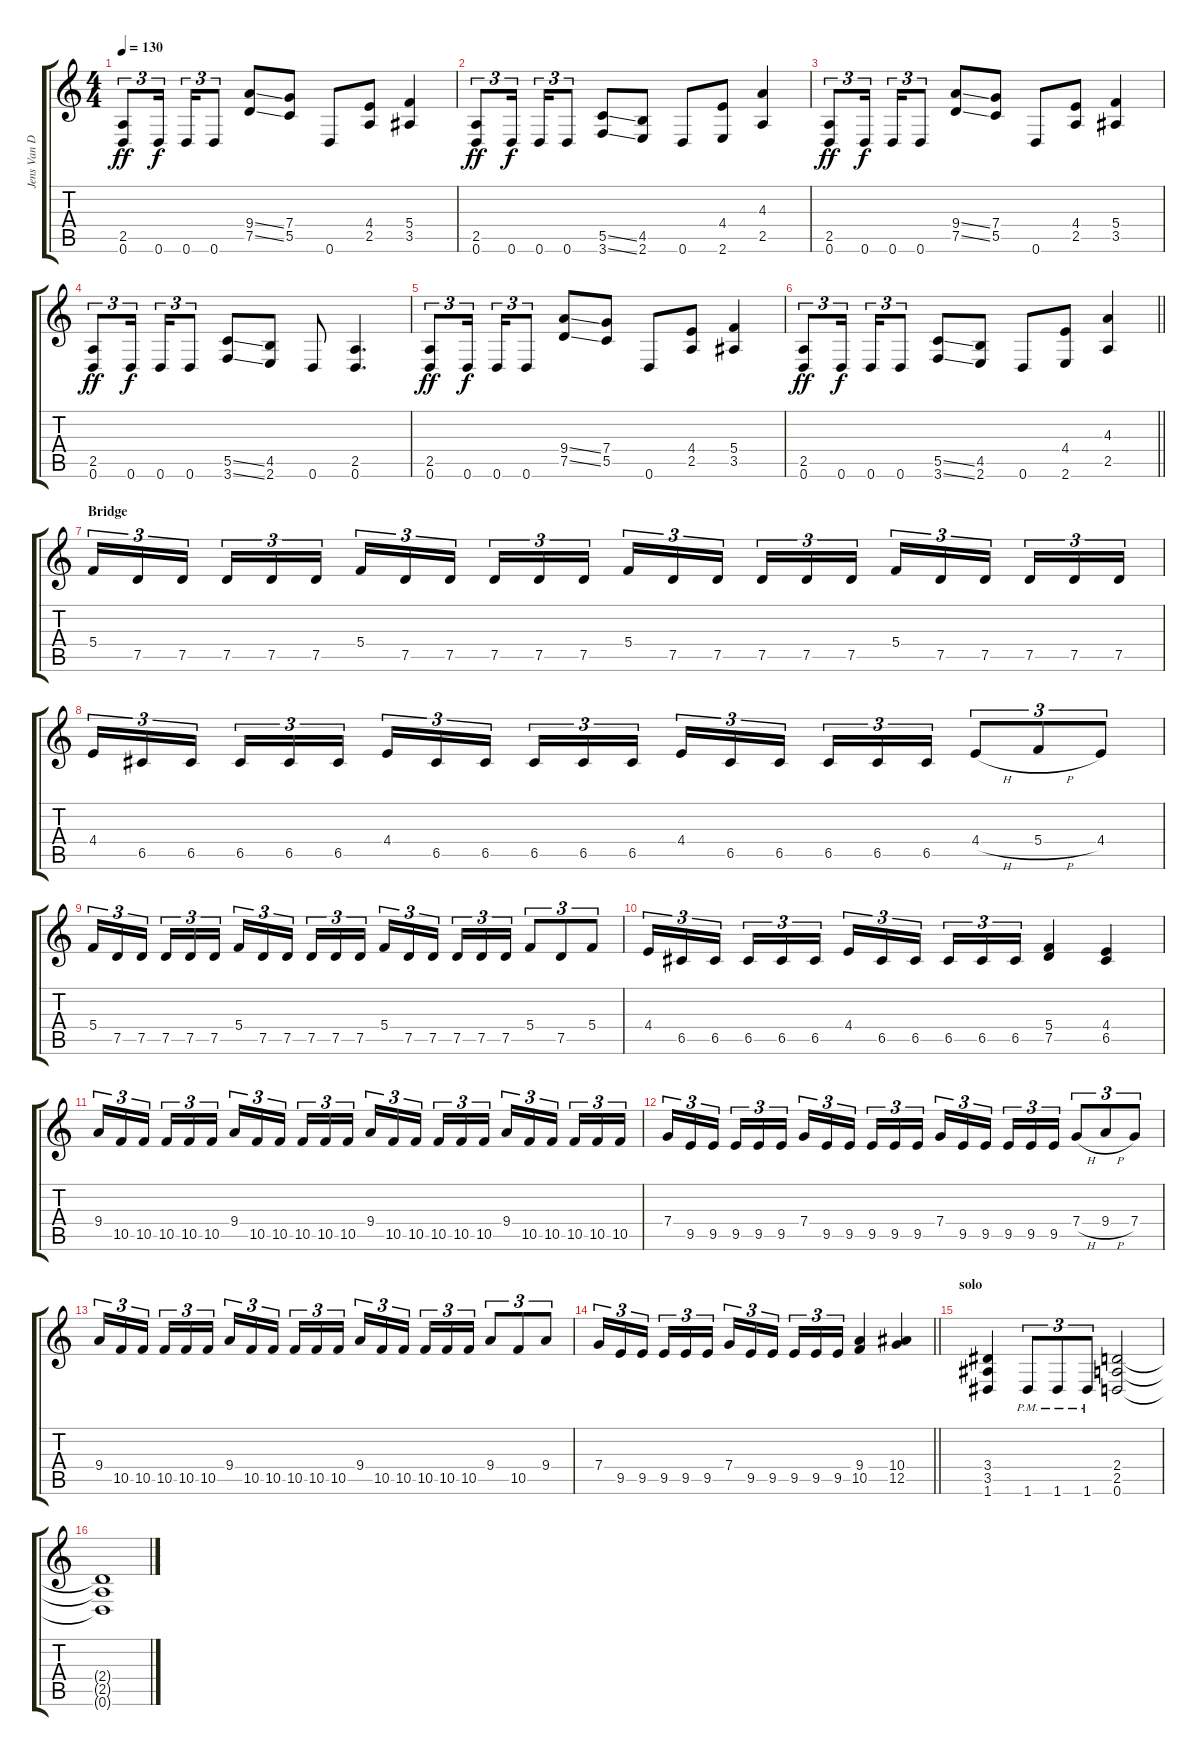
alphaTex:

\track ("Jens Van Der Valk" "Jens Van D") {instrument overdrivenguitar}
\staff {score tabs}
\tuning (D4 A3 F3 C3 G2 D2) {hide}
\ts (4 4)
\tempo 130
\clef g2
\ks c
(2.5 0.6).8{tu (3 2) dy ff} 0.6.16{tu (3 2) dy f beam splitsecondary} 0.6.16{tu (3 2)} 0.6.8{tu (3 2)} (9.4{ss} 7.5{ss}).8 (7.4 5.5).8 0.6.8 (4.4 2.5).8 (5.4 3.5).4 |
(2.5 0.6).8{tu (3 2) dy ff} 0.6.16{tu (3 2) dy f beam splitsecondary} 0.6.16{tu (3 2)} 0.6.8{tu (3 2)} (5.5{ss} 3.6{ss}).8 (4.5 2.6).8 0.6.8 (4.4 2.6).8 (4.3 2.5).4 |
(2.5 0.6).8{tu (3 2) dy ff} 0.6.16{tu (3 2) dy f beam splitsecondary} 0.6.16{tu (3 2)} 0.6.8{tu (3 2)} (9.4{ss} 7.5{ss}).8 (7.4 5.5).8 0.6.8 (4.4 2.5).8 (5.4 3.5).4 |
(2.5 0.6).8{tu (3 2) dy ff} 0.6.16{tu (3 2) dy f beam splitsecondary} 0.6.16{tu (3 2)} 0.6.8{tu (3 2)} (5.5{ss} 3.6{ss}).8 (4.5 2.6).8 0.6.8 (2.5 0.6).4{d} |
(2.5 0.6).8{tu (3 2) dy ff} 0.6.16{tu (3 2) dy f beam splitsecondary} 0.6.16{tu (3 2)} 0.6.8{tu (3 2)} (9.4{ss} 7.5{ss}).8 (7.4 5.5).8 0.6.8 (4.4 2.5).8 (5.4 3.5).4 |
\barLineRight lightlight
(2.5 0.6).8{tu (3 2) dy ff} 0.6.16{tu (3 2) dy f beam splitsecondary} 0.6.16{tu (3 2)} 0.6.8{tu (3 2)} (5.5{ss} 3.6{ss}).8 (4.5 2.6).8 0.6.8 (4.4 2.6).8 (4.3 2.5).4 |
\section ("" "Bridge")
5.4.16{tu (3 2)} 7.5.16{tu (3 2)} 7.5.16{tu (3 2) beam splitsecondary} 7.5.16{tu (3 2)} 7.5.16{tu (3 2)} 7.5.16{tu (3 2)} 5.4.16{tu (3 2)} 7.5.16{tu (3 2)} 7.5.16{tu (3 2) beam splitsecondary} 7.5.16{tu (3 2)} 7.5.16{tu (3 2)} 7.5.16{tu (3 2)} 5.4.16{tu (3 2)} 7.5.16{tu (3 2)} 7.5.16{tu (3 2) beam splitsecondary} 7.5.16{tu (3 2)} 7.5.16{tu (3 2)} 7.5.16{tu (3 2)} 5.4.16{tu (3 2)} 7.5.16{tu (3 2)} 7.5.16{tu (3 2) beam splitsecondary} 7.5.16{tu (3 2)} 7.5.16{tu (3 2)} 7.5.16{tu (3 2)} |
4.4.16{tu (3 2)} 6.5.16{tu (3 2)} 6.5.16{tu (3 2) beam splitsecondary} 6.5.16{tu (3 2)} 6.5.16{tu (3 2)} 6.5.16{tu (3 2)} 4.4.16{tu (3 2)} 6.5.16{tu (3 2)} 6.5.16{tu (3 2) beam splitsecondary} 6.5.16{tu (3 2)} 6.5.16{tu (3 2)} 6.5.16{tu (3 2)} 4.4.16{tu (3 2)} 6.5.16{tu (3 2)} 6.5.16{tu (3 2) beam splitsecondary} 6.5.16{tu (3 2)} 6.5.16{tu (3 2)} 6.5.16{tu (3 2)} 4.4{h}.8{tu (3 2)} 5.4{h}.8{tu (3 2)} 4.4.8{tu (3 2)} |
5.4.16{tu (3 2)} 7.5.16{tu (3 2)} 7.5.16{tu (3 2) beam splitsecondary} 7.5.16{tu (3 2)} 7.5.16{tu (3 2)} 7.5.16{tu (3 2)} 5.4.16{tu (3 2)} 7.5.16{tu (3 2)} 7.5.16{tu (3 2) beam splitsecondary} 7.5.16{tu (3 2)} 7.5.16{tu (3 2)} 7.5.16{tu (3 2)} 5.4.16{tu (3 2)} 7.5.16{tu (3 2)} 7.5.16{tu (3 2) beam splitsecondary} 7.5.16{tu (3 2)} 7.5.16{tu (3 2)} 7.5.16{tu (3 2)} 5.4.8{tu (3 2)} 7.5.8{tu (3 2)} 5.4.8{tu (3 2)} |
4.4.16{tu (3 2)} 6.5.16{tu (3 2)} 6.5.16{tu (3 2) beam splitsecondary} 6.5.16{tu (3 2)} 6.5.16{tu (3 2)} 6.5.16{tu (3 2)} 4.4.16{tu (3 2)} 6.5.16{tu (3 2)} 6.5.16{tu (3 2) beam splitsecondary} 6.5.16{tu (3 2)} 6.5.16{tu (3 2)} 6.5.16{tu (3 2)} (5.4 7.5).4 (4.4 6.5).4 |
9.4.16{tu (3 2)} 10.5.16{tu (3 2)} 10.5.16{tu (3 2) beam splitsecondary} 10.5.16{tu (3 2)} 10.5.16{tu (3 2)} 10.5.16{tu (3 2)} 9.4.16{tu (3 2)} 10.5.16{tu (3 2)} 10.5.16{tu (3 2) beam splitsecondary} 10.5.16{tu (3 2)} 10.5.16{tu (3 2)} 10.5.16{tu (3 2)} 9.4.16{tu (3 2)} 10.5.16{tu (3 2)} 10.5.16{tu (3 2) beam splitsecondary} 10.5.16{tu (3 2)} 10.5.16{tu (3 2)} 10.5.16{tu (3 2)} 9.4.16{tu (3 2)} 10.5.16{tu (3 2)} 10.5.16{tu (3 2) beam splitsecondary} 10.5.16{tu (3 2)} 10.5.16{tu (3 2)} 10.5.16{tu (3 2)} |
7.4.16{tu (3 2)} 9.5.16{tu (3 2)} 9.5.16{tu (3 2) beam splitsecondary} 9.5.16{tu (3 2)} 9.5.16{tu (3 2)} 9.5.16{tu (3 2)} 7.4.16{tu (3 2)} 9.5.16{tu (3 2)} 9.5.16{tu (3 2) beam splitsecondary} 9.5.16{tu (3 2)} 9.5.16{tu (3 2)} 9.5.16{tu (3 2)} 7.4.16{tu (3 2)} 9.5.16{tu (3 2)} 9.5.16{tu (3 2) beam splitsecondary} 9.5.16{tu (3 2)} 9.5.16{tu (3 2)} 9.5.16{tu (3 2)} 7.4{h}.8{tu (3 2)} 9.4{h}.8{tu (3 2)} 7.4.8{tu (3 2)} |
9.4.16{tu (3 2)} 10.5.16{tu (3 2)} 10.5.16{tu (3 2) beam splitsecondary} 10.5.16{tu (3 2)} 10.5.16{tu (3 2)} 10.5.16{tu (3 2)} 9.4.16{tu (3 2)} 10.5.16{tu (3 2)} 10.5.16{tu (3 2) beam splitsecondary} 10.5.16{tu (3 2)} 10.5.16{tu (3 2)} 10.5.16{tu (3 2)} 9.4.16{tu (3 2)} 10.5.16{tu (3 2)} 10.5.16{tu (3 2) beam splitsecondary} 10.5.16{tu (3 2)} 10.5.16{tu (3 2)} 10.5.16{tu (3 2)} 9.4.8{tu (3 2)} 10.5.8{tu (3 2)} 9.4.8{tu (3 2)} |
\barLineRight lightlight
7.4.16{tu (3 2)} 9.5.16{tu (3 2)} 9.5.16{tu (3 2) beam splitsecondary} 9.5.16{tu (3 2)} 9.5.16{tu (3 2)} 9.5.16{tu (3 2)} 7.4.16{tu (3 2)} 9.5.16{tu (3 2)} 9.5.16{tu (3 2) beam splitsecondary} 9.5.16{tu (3 2)} 9.5.16{tu (3 2)} 9.5.16{tu (3 2)} (9.4 10.5).4 (10.4 12.5).4 |
\section ("" "solo")
(3.4 3.5 1.6).4 1.6{pm}.8{tu (3 2)} 1.6{pm}.8{tu (3 2)} 1.6{pm}.8{tu (3 2)} (2.4 2.5 0.6).2 |
(2.4{t} 2.5{t} 0.6{t}).1
